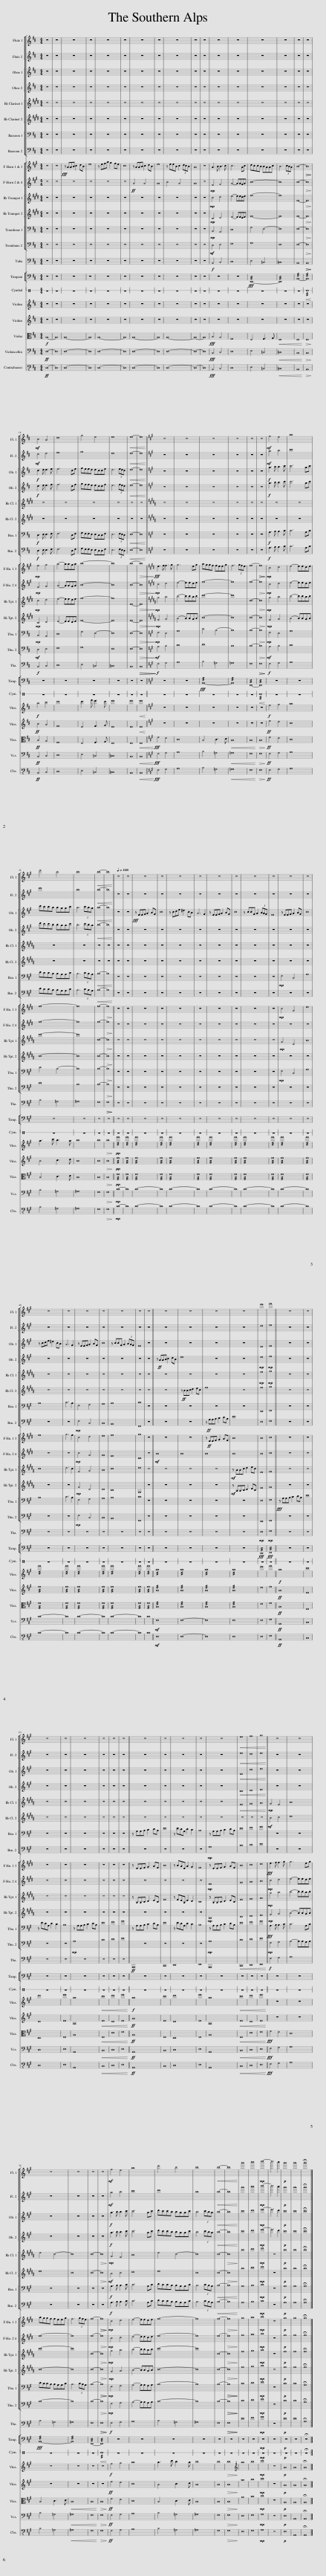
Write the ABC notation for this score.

X:1
%%score [ [ 1 2 ] [ 3 4 ] [ 5 6 ] [ 7 8 ] ] [ [ 9 10 ] [ 11 12 ] [ 13 14 ] ] 15 16 17 18 19 20 21 22
L:1/8
M:4/4
I:linebreak $
K:D
V:1 treble
V:2 treble
V:3 treble
V:4 treble
V:5 treble transpose=-2
V:6 treble transpose=-2
V:7 bass
V:8 bass
V:9 treble transpose=-7
V:10 treble transpose=-7
V:11 treble transpose=-2
V:12 treble transpose=-2
V:13 bass
V:14 bass
V:15 bass
V:16 bass
V:17 perc stafflines=1
K:none
V:18 treble
V:19 treble
V:20 alto
V:21 bass
V:22 bass-8
V:1
 z8 | z8 | z8 | z8 | z8 | %5
 z8 | z8 | z8 | z8 | z8 | %10
 z8 | z8 | z8 | z8 | z8 | %15
 z8 | z8 |$!mf! B4 A4 | d8 | g4 e4 | %20
 e8 |!<(! e8- | e8!<)! ||[K:A] z8 | z8 | %25
 z8 | z8 | z8 | z8 |!mf! f4 e4 | %30
 a8 |$ d'4 b4 | b8 |!<(! b8- | b8!<)! || %35
[Q:1/4=110] z8 | z8 | z8 | z8 | z8 | %40
 z8 | z8 | z8 | z8 | z8 | %45
 z8 | z8 |$ z8 | z8 | z8 | %50
 z8 | z8 | z8 | z8 || z8 | %55
 z8 | z8 | z8 | e'8 | f'8 || %60
 z8 | z8 |$ z8 | z8 | z8 | %65
 z8 | z8 | z8 || z8 | z8 | %70
 z8 | z8 | z8 |!<(! e8 | f8 | %75
 g8!<)! || z8 | z8 |$ z8 | z8 | %80
 z8 | z8 |!mf! f4 e4 | a8 | d'4 b4 | %85
 b8 |!<(! b8- | b8!<)! | a'8 | b'8 | %90
!mp! c''8- | c''6 b'2 |!p! a'8 | a'8 |[Q:1/4=80] !fermata!a'8 |] %95
V:2
 z8 | z8 | z8 | z8 | z8 | %5
 z8 | z8 | z8 | z8 | z8 | %10
 z8 | z8 | z8 | z8 | z8 | %15
 z8 | z8 |$!mf! d4 e4 | f8 | g8 | %20
 e8 |!<(! e8- | e8!<)! ||[K:A] z8 | z8 | %25
 z8 | z8 | z8 | z8 |!mf! a4 b4 | %30
 c'8 |$ d'8 | b8 |!<(! b8- | b8!<)! || %35
 z8 | z8 | z8 | z8 | z8 | %40
 z8 | z8 | z8 | z8 | z8 | %45
 z8 | z8 |$ z8 | z8 | z8 | %50
 z8 | z8 | z8 | z8 || z8 | %55
 z8 | z8 | z8 | e8 | f8 || %60
 z8 | z8 |$ z8 | z8 | z8 | %65
 z8 | z8 | z8 || z8 | z8 | %70
 z8 | z8 | z8 |!<(! e8 | d8 | %75
 e8!<)! || z8 | z8 |$ z8 | z8 | %80
 z8 | z8 |!mf! a4 b4 | c'8 | d'8 | %85
 b8 |!<(! b8- | b8!<)! | a'8 | b'8 | %90
!mp! c''8- | c''6 b'2 |!p! a'8 | a'8 | !fermata!a'8 |] %95
V:3
 z8 | z8 | z8 | z8 | z8 | %5
 z8 | z8 | z8 | z8 | z8 | %10
 z8 | z8 | z8 | z8 | z8 | %15
 z8 | z8 |$!f! d3 e e3 f | f6 df | gffe eddf | %20
 e6 (3fed |!<(! e8- | e8!<)! ||[K:A] z8 | z8 | %25
 z8 | z8 | z8 | z8 |!f! a3 b b3 c' | %30
 c'6 ac' |$ d'c'c'b baac' | b6 (3c'ba |!<(! b8- | b8!<)! || %35
 z8 | z8 |!fff! z FFG A2 BG | c8 | z cdf ^e2 cB | %40
 A6 G2 | z FFG A2 BG | c8 | z ccG A2 (3BAG | F8 | %45
 z FFG A2 BG | c8 |$ z cdf ^e2 cB | A6 G2 | z FFG A2 BG | %50
 c8 | z ccG A2 (3BAG | F8 | z8 || z8 | %55
 z8 | z8 | z8 | E8 | F8 || %60
 z8 | z8 |$ z8 | z8 | z8 | %65
 z8 | z8 | z8 || z8 | z8 | %70
 z8 | z8 | z8 |!<(! E8 | d8 | %75
 e8!<)! || z8 | z8 |$ z8 | z8 | %80
 z8 | z8 |!f! a3 b b3 c' | c'6 ac' | d'c'c'b baac' | %85
 b6 (3c'ba |!<(! b8- | b8!<)! | c'8 | d'8 | %90
!mp! e'8- | e'6 d'2 |!p! c'8 | c'8 | !fermata!c'8 |] %95
V:4
 z8 | z8 | z8 | z8 | z8 | %5
 z8 | z8 | z8 | z8 | z8 | %10
 z8 | z8 | z8 | z8 | z8 | %15
 z8 | z8 |$!f! d3 e e3 f | f6 df | gffe eddf | %20
 e6 (3fed |!<(! e8- | e8!<)! ||[K:A] z8 | z8 | %25
 z8 | z8 | z8 | z8 |!f! a3 b b3 c' | %30
 c'6 ac' |$ d'c'c'b baac' | b6 (3c'ba |!<(! b8- | b8!<)! || %35
 z8 | z8 | z8 | z8 | z8 | %40
 z8 | z8 | z8 | z8 | z8 | %45
 z8 | z8 |$ z8 | z8 | z8 | %50
 z8 | z8 | z8 | z8 || z!ff! AAB c2 dB | %55
 e8 | z8 | z8 |!mp! e8 |!mp! f8 || %60
 z8 | z8 |$ z8 | z8 | z8 | %65
 z8 | z8 | z8 || z8 | z8 | %70
 z8 | z8 | z8 |!<(! C8 | D8 | %75
 E8!<)! || z8 | z8 |$ z8 | z8 | %80
 z8 | z8 |!f! a3 b b3 c' | c'6 ac' | d'c'c'b baac' | %85
 b6 (3c'ba |!<(! b8- | b8!<)! | c'8 | d'8 | %90
!mp! e'8- | e'6 d'2 |!p! c'8 | c'8 | !fermata!c'8 |] %95
V:5
[K:E] z8 | z8 | z8 | z8 | z8 | %5
 z8 | z8 | z8 | z8 | z8 | %10
 z8 | z8 | z8 | z8 | z8 | %15
 z8 | z8 |$ z8 | z8 | z8 | %20
 z8 | z8 | z8 ||[K:B] z8 | z8 | %25
 z8 | z8 | z8 | z8 | z8 | %30
 z8 |$ z8 | z8 | z8 | z8 || %35
 z8 | z8 | z8 | z8 | z8 | %40
 z8 | z8 | z8 | z8 | z8 | %45
 z8 | z8 |$ z8 | z8 | z8 | %50
 z8 | z8 | z8 | z8 || z8 | %55
 z8 | z8 | z8 |!mp! f8 |!mp! g8 || %60
 z8 | z8 |$ z8 | z8 | z8 | %65
 z8 | z8 | z8 || z8 | z8 | %70
 z8 | z8 | z8 |!<(! F8 | G8 | %75
 A8!<)! ||!mp! G4 F4 | B8 |$ e4 c4- | c8 | %80
 c8- |!>(! c8!>)! |!mp! G4 F4 | B8 | e4 c4- | %85
 c8 | c8- |!>(! c8!>)! | b8 | c'8 | %90
!mp! d'8 | z8 |!p! b8 | b8 | !fermata!b8 |] %95
V:6
[K:E] z8 | z8 | z8 | z8 | z8 | %5
 z8 | z8 | z8 | z8 | z8 | %10
 z8 | z8 | z8 | z8 | z8 | %15
 z8 | z8 |$ z8 | z8 | z8 | %20
 z8 | z8 | z8 ||[K:B] z8 | z8 | %25
 z8 | z8 | z8 | z8 | z8 | %30
 z8 |$ z8 | z8 | z8 | z8 || %35
 z8 | z8 | z8 | z8 | z8 | %40
 z8 | z8 | z8 | z8 | z8 | %45
 z8 | z8 |$ z8 | z8 | z8 | %50
 z8 | z8 | z8 | z8 || z8 | %55
 z!ff! BBc d2 ec | f8 | z8 | f8 | g8 || %60
 z8 | z8 |$ z8 | z8 | z8 | %65
 z8 | z8 | z8 || z8 | z8 | %70
 z8 | z8 | z8 | z8 | z8 | %75
 z8 ||!mf! B4 c4 | d8 |$ e8 | c8 | %80
 c8- |!>(! c8!>)! |!mf! B4 c4 | d8 | e8 | %85
 c8 | c8- |!>(! c8!>)! | b8 | c'8 | %90
!mp! d'8 | z8 |!p! b8 | b8 | !fermata!b8 |] %95
V:7
 z8 | z8 | z8 | z8 | z8 | %5
 z8 | z8 | z8 | z8 | z8 | %10
 z8 | z8 | z8 | z8 | z8 | %15
 z8 | z8 |$!f! D,3 E, E,3 F, | F,6 D,F, | G,F,F,E, E,D,D,F, | %20
 E,6 (3F,E,D, |!<(! E,8- | E,8!<)! ||[K:A] z8 | z8 | %25
 z8 | z8 | z8 | z8 |!f! A,3 B, B,3 C | %30
 C6 A,C |$ DCCB, B,A,A,C | B,6 (3CB,A, |!<(! B,8- | B,8!<)! || %35
 z8 | z8 | z8 | z8 | z8 | %40
 z8 | z8 | z8 | z8 | z8 | %45
!mp! F,4 C,4 | A,8 |$ B,8 | C6 B,2 | F,4 G,4 | %50
 A,8 | B,8 | C8 | z8 || z8 | %55
 z8 | z8 | z8 | E,,8 | F,,8 || %60
 z8 | z8 |$ z8 | z8 | z8 | %65
 z8 | z8 | z8 || z A,A,B, C2 DB, | E8 | %70
 z EDA, D2 C2 | B,8 | z A,A,B, C2 DB, | E8 | F8 | %75
 G8 || z8 | z8 |$ z8 | z8 | %80
 z8 | z8 |!f! A,3 B, B,3 C | C6 A,C | DCCB, B,A,A,C | %85
 B,6 (3CB,A, |!<(! B,8- | B,8!<)! | A,8 | B,8 | %90
!mp! C8 | z8 |!p! A,8 | A,8 | !fermata!A,8 |] %95
V:8
 z8 | z8 | z8 | z8 | z8 | %5
 z8 | z8 | z8 | z8 | z8 | %10
 z8 | z8 | z8 | z8 | z8 | %15
 z8 | z8 |$!f! D,3 E, E,3 F, | F,6 D,F, | G,F,F,E, E,D,D,F, | %20
 E,6 (3F,E,D, |!<(! E,8- | E,8!<)! ||[K:A] z8 | z8 | %25
 z8 | z8 | z8 | z8 |!f! A,3 B, B,3 C | %30
 C6 A,C |$ DCCB, B,A,A,C | B,6 (3CB,A, |!<(! B,8- | B,8!<)! || %35
 z8 | z8 | z8 | z8 | z8 | %40
 z8 | z8 | z8 | z8 | z8 | %45
 z8 | z8 |$ z8 | z8 |!mp! F,4 C,4 | %50
 C,8 | B,,8 | F,,8 | z8 || z8 | %55
 z8 | z!ff! A,A,B, C2 DB, | E8 | E,8 | F,8 || %60
 z8 | z8 |$ z8 | z8 | z8 | %65
 z8 | z8 | z8 || z8 | z8 | %70
 z8 | z8 |!mp! A,8 | C8 | D8 | %75
 E8 || z8 | z8 |$ z8 | z8 | %80
 z8 | z8 |!f! A,3 B, B,3 C | C6 A,C | DCCB, B,A,A,C | %85
 B,6 (3CB,A, |!<(! B,8- | B,8!<)! | A,8 | B,8 | %90
!mp! C8 | z8 |!p! A,8 | A,8 | !fermata!A,8 |] %95
V:9
[K:A] z8 | z8 |!fff! z AAB c2 dB | e8 | z efa g2 fe | %5
 c8 | z AAB c2 dB | e8 | z eeB c2 (3dcB | A8 | %10
 z8 | A3 B B3 c | c6 Ac | dccB BAAc | B6 (3cBA | %15
 B8- |!>(!!>(! B8!>)!!>)! |$!mp! f4 g4 | a4- aaga | b8- | %20
 b8 | b8- |!>(! b8!>)! ||[K:E]!fff! e3 f f3 g | g6 eg | %25
 aggf feeg | f6 (3gfe | f8- |!>(!!>(! f8!>)!!>)! |!mp! c4 d4 | %30
 e4- eede |$ f8- | f8 | f8- |!>(! f8!>)! || %35
 z8 | z8 | z8 | z8 | z8 | %40
 z8 | z8 | z8 | z8 | z8 | %45
!mp! c4 G4 | e8 |$ f8 | g6 f2 | c4 d4 | %50
 e8 | f8 | g8 | z8 || z8 | %55
 z8 | z!ff! EEF G2 AF | B8 | B8 | c8 || %60
 z8 | z8 |$ z8 | z8 | z8 | %65
 z8 | z8 | z8 || z EEF G2 AF | B8 | %70
 z BAE A2 G2 | F8 | z EEF G2 AF | B8 | c8 | %75
 d8 ||!fff! e3 f f3 g | g6 eg |$ aggf feeg | f6 (3gfe | %80
 f8- |!>(!!>(! f8!>)!!>)! |!mp! c4 d4 | e4- eede | f8- | %85
 f8 | f8- |!>(! f8!>)! | g8 | a8 | %90
!mp! b8 | z8 |!p! g8 | g8 | !fermata!g8 |] %95
V:10
[K:A] z8 | z8 | z8 | z8 | z8 | %5
 z8 |!ff! A4 A4 | A8 | B4 A4 | A8 | %10
 z8 |!mp! F4 G4 | A4- AAGA | B8- | B8 | %15
 B8- |!>(! B8!>)! |$!mp! F4 G4 | A4- AAGA | B8- | %20
 B8 | B8- |!>(! B8!>)! ||[K:E]!mp! c4 d4 | e4- eede | %25
 f8- | f8 | f8- |!>(! f8!>)! |!mp! c4 d4 | %30
 e4- eede |$ f8- | f8 | f8- |!>(! f8!>)! || %35
 z8 | z8 | z8 | z8 | z8 | %40
 z8 | z8 | z8 | z8 | z8 | %45
 z8 | z8 |$ z8 | z8 |!mp! c4 G4 | %50
 G8 | F8 | C8 | z8 ||!mf! B8 | %55
 B8 | B8 | B8 | B8 | c8 || %60
 z8 | z8 |$ z8 | z8 | z8 | %65
 z8 | z8 | z8 || z8 | z8 | %70
 z8 | z8 |!mp! E8 | G8 | A8 | %75
 B8 ||!mp! c4 d4 | e4- eede |$ f8- | f8 | %80
 f8- |!>(! f8!>)! |!mp! c4 d4 | e4- eede | f8- | %85
 f8 | f8- |!>(! f8!>)! | g8 | a8 | %90
!mp! b8 | z8 |!p! g8 | g8 | !fermata!g8 |] %95
V:11
[K:E] z8 | z8 | z8 | z8 | z8 | %5
 z8 | z8 | z8 | z8 | z8 | %10
 z8 |!mp! c4 d4 | e4- eede | f8- | f8 | %15
 F8- |!>(! F8!>)! |$!mp! c4 d4 | e4- eede | f8- | %20
 f8 | F8- |!>(! F8!>)! ||[K:B]!mp! g4 a4 | b4- bbab | %25
 c'8- | c'8 | c8- |!>(! c8!>)! |!mp! g4 a4 | %30
 b4- bbab |$ c'8- | c'8 | c8- |!>(! c8!>)! || %35
 z8 | z8 | z8 | z8 | z8 | %40
 z8 | z8 | z8 | z8 | z8 | %45
!mp! G4 D4 | B8 |$ c8 | d6 c2 | G4 A4 | %50
 B8 | c8 | d8 | z8 || z8 | %55
 z8 | z8 |!mf! z BBc d2 ec | F8 | G8 || %60
 z8 | z8 |$ z8 | z8 | z8 | %65
 z8 | z8 | z8 || z B,B,C D2 EC | F8 | %70
 z FEB, E2 D2 | C8 | z B,B,C D2 EC | F8 | G8 | %75
 A8 ||!mp! g4 a4 | b4- bbab |$ c'8- | c'8 | %80
 c8- |!>(! c8!>)! |!mp! g4 a4 | b4- bbab | c'8- | %85
 c'8 | c8- |!>(! c8!>)! | f8 | g8 | %90
!mp! a8 | z8 |!p! f8 | f8 | !fermata!f8 |] %95
V:12
[K:E] z8 | z8 | z8 | z8 | z8 | %5
 z8 | z8 | z8 | z8 | z8 | %10
 z8 |!mp! C4 D4 | E4- EEDE | F8- | F8 | %15
 F8- |!>(! F8!>)! |$!mp! C4 D4 | E4- EEDE | F8- | %20
 F8 | F8- |!>(! F8!>)! ||[K:B]!mp! G4 A4 | B4- BBAB | %25
 c8- | c8 | c8- |!>(! c8!>)! |!mp! G4 A4 | %30
 B4- BBAB |$ c8- | c8 | c8- |!>(! c8!>)! || %35
 z8 | z8 | z8 | z8 | z8 | %40
 z8 | z8 | z8 | z8 | z8 | %45
 z8 | z8 |$ z8 | z8 |!mp! G4 D4 | %50
 D8 | C8 | G,8 | z8 || z8 | %55
 z8 | z8 |!mf! z B,B,C D2 EC | F8 | G8 || %60
 z8 | z8 |$ z8 | z8 | z8 | %65
 z8 | z8 | z8 || z8 | z8 | %70
 z8 | z8 |!mp! B,8 | D8 | E8 | %75
 F8 ||!mp! G4 A4 | B4- BBAB |$ c8- | c8 | %80
 c8- |!>(! c8!>)! |!mp! G4 A4 | B4- BBAB | c8- | %85
 c8 | c8- |!>(! c8!>)! | f8 | g8 | %90
!mp! a8 | z8 |!p! f8 | f8 | !fermata!f8 |] %95
V:13
 z8 | z8 | z8 | z8 | z8 | %5
 z8 | z8 | z8 | z8 | z8 | %10
 z8 |!mp! B,,4 A,,4 | D,8 | G,4 E,4- | E,8 | %15
 E,8- |!>(! E,8!>)! |$!mp! B,,4 A,,4 | D,8 | G,4 E,4- | %20
 E,8 | E,8- |!>(! E,8!>)! ||[K:A]!mp! F,4 E,4 | A,8 | %25
 D4 B,4- | B,8 | B,8- |!>(! B,8!>)! |!mp! F,4 E,4 | %30
 A,8 |$ D4 B,4- | B,8 | B,8- |!>(! B,8!>)! || %35
 z8 | z8 | z8 | z8 | z8 | %40
 z8 | z8 | z8 | z8 | z8 | %45
!mp! F,4 C,4 | A,8 |$ B,8 | C6 B,2 | F,4 G,4 | %50
 A,8 | B,8 | C8 | z8 || z8 | %55
 z8 | z8 | z8 | E,8 | F,8 || %60
!fff! z A,A,B, C2 DB, | E8 |$ z EDA, D2 C2 | B,8 | z A,A,B, C2 DB, | %65
 E8 | F8 | G8 || z A,A,B, C2 DB, | E8 | %70
 z EDA, D2 C2 | B,8 | z A,A,B, C2 DB, | E8 | F8 | %75
 G8 ||!fff! A,3 B, B,3 C | C6 A,C |$ DCCB, B,A,A,C | B,6 (3CB,A, | %80
 B,8- |!>(!!>(! B,8!>)!!>)! |!mp! F,4 G,4 | A,4- A,A,G,A, | B,8- | %85
 B,8 | B,8- |!>(!!>(! B,8!>)!!>)! | C8 | D8 | %90
!mp! E8 | z8 |!p! C8 | C8 | !fermata!A,8 |] %95
V:14
 z8 | z8 | z8 | z8 | z8 | %5
 z8 | z8 | z8 | z8 | z8 | %10
 z8 |!mf! D,4 E,4 | F,8 | G,8 | E,8 | %15
 E,8- |!>(! E,8!>)! |$!mf! D,4 E,4 | F,8 | G,8 | %20
 E,8 | E,8- |!>(! E,8!>)! ||[K:A]!mf! A,4 B,4 | C8 | %25
 D8 | B,8 | B,8- |!>(! B,8!>)! |!mf! A,4 B,4 | %30
 C8 |$ D8 | B,8 | B,8- |!>(! B,8!>)! || %35
 z8 | z8 | z8 | z8 | z8 | %40
 z8 | z8 | z8 | z8 | z8 | %45
 z8 | z8 |$ z8 | z8 |!mp! F,4 C,4 | %50
 C,8 | B,,8 | F,,8 | z8 || z8 | %55
 z8 | z8 | z8 | E,,8 | F,,8 || %60
 z8 | z8 |$ z8 | z8 |!mp! A,8 | %65
 C8 | D8 | E8 || z8 | z8 | %70
 z8 | z8 |!mp! A,8 | C8 | D8 | %75
 E8 ||!mp! F,4 G,4 | A,4- A,A,G,A, |$ B,8- | B,8 | %80
 B,8- |!>(! B,8!>)! |!mp! F,4 G,4 | A,4- A,A,G,A, | B,8- | %85
 B,8 | B,8- |!>(!!>(! B,8!>)!!>)! | C8 | D8 | %90
!mp! E8 | z8 |!p! C8 | C8 | !fermata!A,8 |] %95
V:15
 z8 | z8 | z8 | z8 | z8 | %5
 z8 | z8 | z8 | z8 | z8 | %10
 z8 |!f! B,,4 C,4 | D,8 | E,4 =C,4 | =C,8 | %15
 B,,8 |!>(!!>(! B,,8!>)!!>)! |$!f! B,,4 C,4 | D,8 | E,4 =C,4 | %20
 =C,8 | B,,8 |!>(!!>(! B,,8!>)!!>)! ||[K:A]!f! F,4 G,4 | A,8 | %25
 B,4 =G,4 | =G,8 | F,8 |!>(!!>(! F,8!>)!!>)! |!f! F,4 G,4 | %30
 A,8 |$ B,4 =G,4 | =G,8 | F,8 |!>(!!>(! F,8!>)!!>)! || %35
 z8 | z8 | z8 | z8 | z8 | %40
 z8 | z8 | z8 | z8 | z8 | %45
 z8 | z8 |$ z8 | z8 | z8 | %50
 z8 | z8 | z8 | z8 || z8 | %55
 z8 | z8 | z8 |!mp! E,8 |!mp! F,8 || %60
 z8 | z8 |$ z8 | z8 | z8 | %65
 z8 | z8 | z8 ||!ff! A,,,8 | C,,8 | %70
 D,,8 | E,,8 | A,,,8 |!<(! C,,8 | D,,8 | %75
 E,,8!<)! ||!f! F,4 G,4 | A,8 |$ B,4 =G,4 | =G,8 | %80
 F,8 |!>(!!>(! F,8!>)!!>)! |!f! F,4 G,4 | A,8 | B,4 =G,4 | %85
 =G,8 | F,8 |!>(!!>(! F,8!>)!!>)! | E8 | F8 | %90
!mp! G8 | z8 |!p! E8 | E8 | !fermata!A,8 |] %95
V:16
 z8 | z8 | z8 | z8 | z8 | %5
 z8 | z8 | z8 | z8 | z8 | %10
 z8 | z8 | z8 |!fff! !///!E,,8- | !///!E,,8 | %15
 !///!B,,8- | !///!B,,8 |$ z8 | z8 | z8 | %20
 z8 | z8 | z8 ||[K:A] z8 | z8 | %25
!fff! !///!B,,8- | !///!B,,8 | !///!F,,8- | !///!F,,8 | z8 | %30
 z8 |$ z8 | z8 | z8 | z8 || %35
 z8 | z8 | z8 | z8 | z8 | %40
 z8 | z8 | z8 | z8 | z8 | %45
 z8 | z8 |$ z8 | z8 | z8 | %50
 z8 | z8 | z8 | z8 || z8 | %55
 z8 | z8 | z8 |!fff! !///!E,,8 |!fff! !///!F,,8 || %60
 z8 | z8 |$ z8 | z8 | z8 | %65
 z8 | z8 | z8 || z8 | z8 | %70
 z8 | z8 | z8 | z8 | z8 | %75
 z8 || z8 | z8 |$!fff! !///!B,,8- | !///!B,,8 | %80
 !///!F,,8- | !///!F,,8 | z8 | z8 | z8 | %85
 z8 | z8 | z8 | z8 | z8 | %90
!mp! z8 | z8 |!p! z8 | z8 | !fermata!z8 |] %95
V:17
[K:C] z8 | z8 | z8 | z8 | z8 | %5
 z8 | z8 | z8 | z8 | z8 | %10
 z8 |!fff! z8 | z8 | z8 | z8 | %15
 z8 |!pp!!<(! !///!E8!<)! |$ z8 | z8 | z8 | %20
 z8 | z8 | z8 ||!fff! z8 | z8 | %25
 z8 | z8 | z8 |!pp!!<(! !///!E8!<)! | z8 | %30
 z8 |$ z8 | z8 | z8 | z8 || %35
 z8 | z8 | z8 | z8 | z8 | %40
 z8 | z8 | z8 | z8 | z8 | %45
 z8 | z8 |$ z8 | z8 | z8 | %50
 z8 | z8 | z8 | z8 || z8 | %55
 z8 | z8 | z8 | z8 | z8 || %60
 z8 | z8 |$ z8 | z8 | z8 | %65
 z8 | z8 | z8 || z8 | z8 | %70
 z8 | z8 | z8 | z8 | z8 | %75
 z8 ||!fff! z8 | z8 |$ z8 | z8 | %80
 z8 |!pp!!<(! !///!E8!<)! | z8 | z8 | z8 | %85
 z8 | z8 | z8 | z8 | z8 | %90
!mp! z8 | z8 |!p! z8 | z8 | !fermata!z8 |] %95
V:18
 z8 | z8 | z8 | z8 | z8 | %5
 z8 | z8 | z8 | z8 | z8 | %10
 z8 | z8 | z8 | z8 | z8 | %15
 z8 | z8 |$!f! b4 c'4 | d'8 | d'3 f' e'3 d' | %20
 e'8 | e'8 |!<(! e'8!<)! ||[K:A] z8 | z8 | %25
 z8 | z8 | z8 | z8 |!f! f4 g4 | %30
 a8 |$ a3 c' b3 a | b8 | b8 |!>(! b8!>)! || %35
!pp! !///!f'8 | !///!f'8 | !///!f'8 | !///!f'8 | !///!f'8 | %40
 !///!f'8 | !///!f'8 | !///!f'8 | !///!f'8 | !///!f'8 | %45
 !///!f'8 | !///!f'8 |$ !///!f'8 | !///!f'8 | !///!f'8 | %50
 !///!f'8 | !///!f'8 | !///!f'8 | !///!f'8 || !///!a8 | %55
 !///!a8 | !///!a8 | !///!a8 | e'8 | f'8 || %60
!f! a8 | c'8 |$ d'8 | e'8 | a8 | %65
!<(! c'8 | d'8 | e'8!<)! ||!f! a8 | c'8 | %70
 d'8 | e'8 | a8 |!<(! c'8 | d'8 | %75
 e'8!<)! || z8 | z8 |$ z8 | z8 | %80
 z8 | z8 |!f! f4 g4 | a8 | a3 c' b3 a | %85
 b8 | b8 |!>(! b8!>)! |[K:treble+8] a8 | b8 | %90
!mp! c'8 | z8 |!p! A8 | A8 | !fermata!A8 |] %95
V:19
 z8 | z8 | z8 | z8 | z8 | %5
 z8 | z8 | z8 | z8 | z8 | %10
 z8 | z8 | z8 | z8 | z8 | %15
 z8 | z8 |$!ff! B4 A4 | F8 | E4 F3 G | %20
 E8 | E8 |!<(! E8!<)! ||[K:A] z8 | z8 | %25
 z8 | z8 | z8 | z8 |!ff! f4 e4 | %30
 c8 |$ B4 c3 d | B8 | B8 |!>(! B8!>)! || %35
!pp! !///!f8 | !///!f8 | !///!f8 | !///!f8 | !///!f8 | %40
 !///!f8 | !///!f8 | !///!f8 | !///!f8 | !///!f8 | %45
 !///!f8 | !///!f8 |$ !///!f8 | !///!f8 | !///!f8 | %50
 !///!f8 | !///!f8 | !///!f8 | !///!f8 || !///!A8 | %55
 !///!A8 | !///!A8 | !///!A8 | e8 | f8 || %60
!ff! A8 | E8 |$ D8 | E8 | A,8 | %65
!<(! E8 | D8 | E8!<)! ||!ff! A8 | E8 | %70
 D8 | E8 | A,8 |!<(! E8 | D8 | %75
 E8!<)! || z8 | z8 |$ z8 | z8 | %80
 z8 | z8 |!ff! f4 e4 | c8 | B4 c3 d | %85
 B8 | B8 |!>(! B8!>)! | a8 | b8 | %90
!mp! c'8 | z8 |!p! A8 | A8 | !fermata!A8 |] %95
V:20
!f! A,8- | A,8 | A,8- | A,8 | A,8- | %5
 A,8 | A,8- | A,8 | A,8- | A,8- | %10
 A,8 |!fff! B,4 A,4 | F,8 | E,4 F,3 G, |!<(! E,8 | %15
 E,8!<)! |!>(! E,8!>)! |$!ff! B,4 A,4 | F,8 | E,4 F,3 G, | %20
 E,8 | E,8 |!<(! E,8!<)! ||[K:A]!fff! F4 E4 | C8 | %25
 B,4 C3 D |!<(! B,8 | B,8!<)! |!>(! B,8!>)! |!ff! F4 E4 | %30
 C8 |$ B,4 C3 D | B,8 | B,8 |!>(! B,8!>)! || %35
!pp! !///!F8 | !///!F8 | !///!F8 | !///!F8 | !///!F8 | %40
 !///!F8 | !///!F8 | !///!F8 | !///!F8 | !///!F8 | %45
 !///!F8 | !///!F8 |$ !///!F8 | !///!F8 | !///!F8 | %50
 !///!F8 | !///!F8 | !///!F8 | !///!F8 || !///!A,8 | %55
 !///!A,8 | !///!A,8 | !///!A,8 | E8 | F8 || %60
!ff! A,8 | E,8 |$ D,8 | E,8 | A,8 | %65
!<(! E,8 | D8 | E8!<)! ||!ff! A,8 | E,8 | %70
 D,8 | E,8 | A,8 |!<(! E,8 | D8 | %75
 E8!<)! ||!fff! F4 E4 | C8 |$ B,4 C3 D |!<(! B,8 | %80
 B,8!<)! |!>(! B,8!>)! |!ff! F4 E4 | C8 | B,4 C3 D | %85
 B,8 | B,8 |!>(! B,8!>)! | A8 | B8 | %90
!mp! c8 | z8 |!p! A,8 | A,8 | !fermata!A,8 |] %95
V:21
!ff! D,8- | D,8 | D,8- | D,8 | D,8- | %5
 D,8 | D,8- | D,8 | D,8- | D,8- | %10
 D,8 |!fff! B,,4 C,4 | D,8 | E,4 =C,4 |!<(! =C,8 | %15
 B,,8!<)! |!>(! B,,8!>)! |$!ff! B,,4 C,4 | D,8 | E,4 =C,4 | %20
 =C,8 | B,,8 |!<(! B,,8!<)! ||[K:A]!fff! F,4 G,4 | A,8 | %25
 B,4 =G,4 |!<(! =G,8 | F,8!<)! |!>(! F,8!>)! |!ff! F,4 G,4 | %30
 A,8 |$ B,4 =G,4 | =G,8 | F,8 |!>(! F,8!>)! || %35
!mp! C8- | C8 | C8- | C8 | C8- | %40
 C8 | C8- | C8 | C8- | C8 | %45
 C8- | C8 |$ C8- | C8 | C8- | %50
 C8 | C8- | C8 | C8 ||!mf! E,8 | %55
 E,8- | E,8 | E,8 | E,8 | F,8 || %60
!ff! A,,8 | C,8 |$ D,8 | E,8 | A,,8 | %65
!<(! C,8 | D,8 | E,8!<)! ||!ff! A,,8 | C,8 | %70
 D,8 | E,8 | A,,8 |!<(! C,8 | D,8 | %75
 E,8!<)! ||!fff! F,4 G,4 | A,8 |$ B,4 =G,4 |!<(! =G,8 | %80
 F,8!<)! |!>(! F,8!>)! |!ff! F,4 G,4 | A,8 | B,4 =G,4 | %85
 =G,8 | F,8 |!>(! F,8!>)! | E,8 | F,8 | %90
!mp! G,8 | z8 |!p! E,8 | A,,8 | !fermata!A,,8 |] %95
V:22
!ff! D,8- | D,8 | D,8- | D,8 | D,8- | %5
 D,8 | D,8- | D,8 | D,8- | D,8- | %10
 D,8 |!fff! B,,4 C,4 | D,8 | E,4 =C,4 |!<(! =C,8 | %15
 B,,8!<)! |!>(! B,,8!>)! |$!ff! B,,4 C,4 | D,8 | E,4 =C,4 | %20
 =C,8 | B,,8 |!<(! B,,8!<)! ||[K:A]!fff! F,4 G,4 | A,8 | %25
 B,4 =G,4 |!<(! =G,8 | F,8!<)! |!>(! F,8!>)! |!ff! F,4 G,4 | %30
 A,8 |$ B,4 =G,4 | =G,8 | F,8 |!>(! F,8!>)! || %35
!mp! C8- | C8 | C8- | C8 | C8- | %40
 C8 | C8- | C8 | C8- | C8 | %45
 C8- | C8 |$ C8- | C8 | C8- | %50
 C8 | C8- | C8 | C8 ||!mf! E,8 | %55
 E,8- | E,8 | E,8 | E,8 | F,8 || %60
!ff! A,,8 | C,8 |$ D,8 | E,8 | A,,8 | %65
!<(! C,8 | D,8 | E,8!<)! ||!ff! A,,8 | C,8 | %70
 D,8 | E,8 | A,,8 |!<(! C,8 | D,8 | %75
 E,8!<)! ||!fff! F,4 G,4 | A,8 |$ B,4 =G,4 |!<(! =G,8 | %80
 F,8!<)! |!>(! F,8!>)! |!ff! F,4 G,4 | A,8 | B,4 =G,4 | %85
 =G,8 | F,8 |!>(! F,8!>)! | E,8 | F,8 | %90
!mp! G,8 | z8 |!p! E,8 | A,,8 | !fermata!A,,8 |] %95
